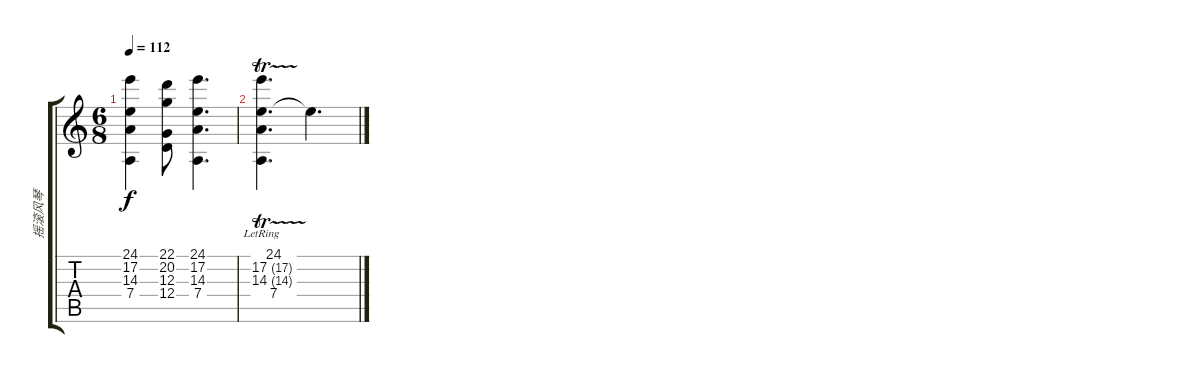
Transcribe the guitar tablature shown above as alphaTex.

\track ("摇滚风琴" "摇滚风琴") {instrument rockorgan}
\staff {score tabs}
\tuning (E4 B3 G3 D3 A2 E2) {hide}
\ts (6 8)
\tempo 112
\clef g2
\ks c
(24.1 17.2 14.3 7.4).4{dy f} (22.1 20.2 12.3 12.4).8 (24.1 17.2 14.3 7.4).4{d} |
(24.1{lr} 17.2{tr (17 16) lr} 14.3{tr (14 16) lr} 7.4{lr}).4{d} 17.2{t}.4{d}
